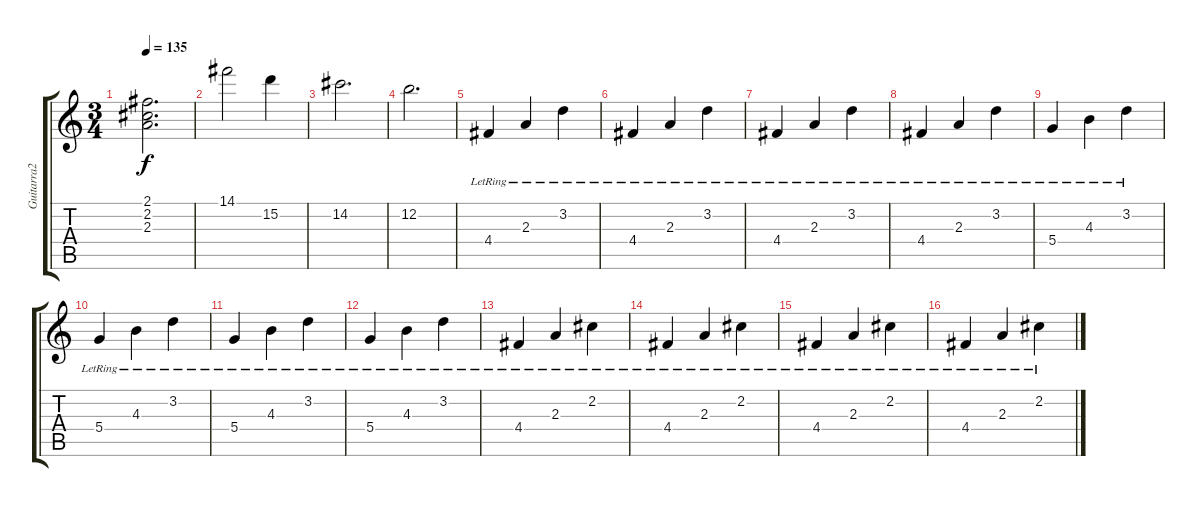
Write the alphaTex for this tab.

\track ("Guitarra2 " "Guitarra2 ") {instrument electricguitarjazz}
\staff {score tabs}
\tuning (E4 B3 G3 D3 A2 E2) {hide}
\ts (3 4)
\tempo 135
\clef g2
\ks c
(2.1 2.2 2.3).2{d dy f} |
14.1.2 15.2.4 |
14.2.2{d} |
12.2.2{d} |
4.4{lr}.4 2.3{lr}.4 3.2{lr}.4 |
4.4{lr}.4 2.3{lr}.4 3.2{lr}.4 |
4.4{lr}.4 2.3{lr}.4 3.2{lr}.4 |
4.4{lr}.4 2.3{lr}.4 3.2{lr}.4 |
5.4{lr}.4 4.3{lr}.4 3.2{lr}.4 |
5.4{lr}.4 4.3{lr}.4 3.2{lr}.4 |
5.4{lr}.4 4.3{lr}.4 3.2{lr}.4 |
5.4{lr}.4 4.3{lr}.4 3.2{lr}.4 |
4.4{lr}.4 2.3{lr}.4 2.2{lr}.4 |
4.4{lr}.4 2.3{lr}.4 2.2{lr}.4 |
4.4{lr}.4 2.3{lr}.4 2.2{lr}.4 |
4.4{lr}.4 2.3{lr}.4 2.2{lr}.4
